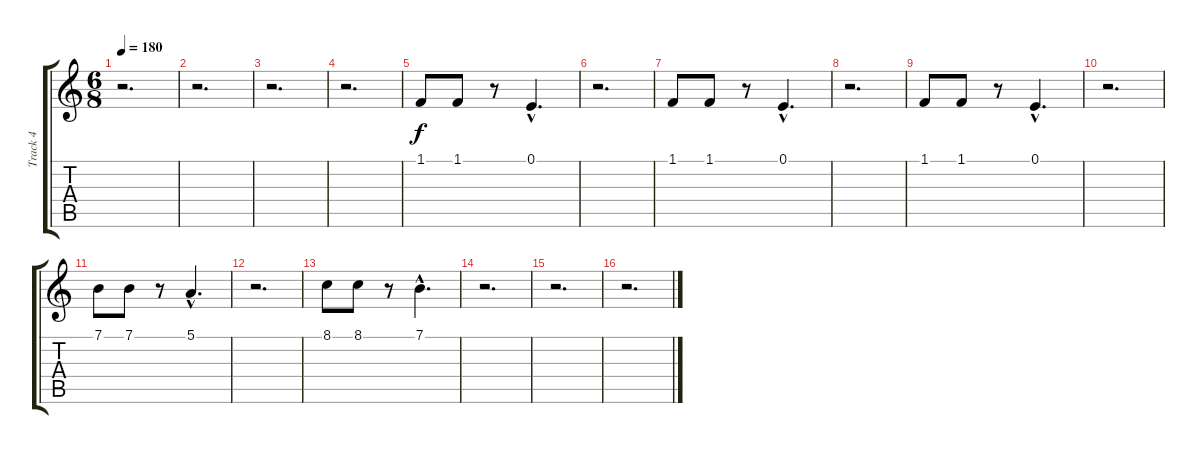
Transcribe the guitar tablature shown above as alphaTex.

\track ("Track 4" "Track 4") {instrument orchestrahit}
\staff {score tabs}
\tuning (E4 B3 G3 D3 A2 E2) {hide}
\ts (6 8)
\tempo 180
\clef g2
\ks c
r.2{d dy f} |
r.2{d} |
r.2{d} |
r.2{d} |
1.1.8 1.1.8 r.8 0.1{hac}.4{d} |
r.2{d} |
1.1.8 1.1.8 r.8 0.1{hac}.4{d} |
r.2{d} |
1.1.8 1.1.8 r.8 0.1{hac}.4{d} |
r.2{d} |
7.1.8 7.1.8 r.8 5.1{hac}.4{d} |
r.2{d} |
8.1.8 8.1.8 r.8 7.1{hac}.4{d} |
r.2{d} |
r.2{d} |
r.2{d}
